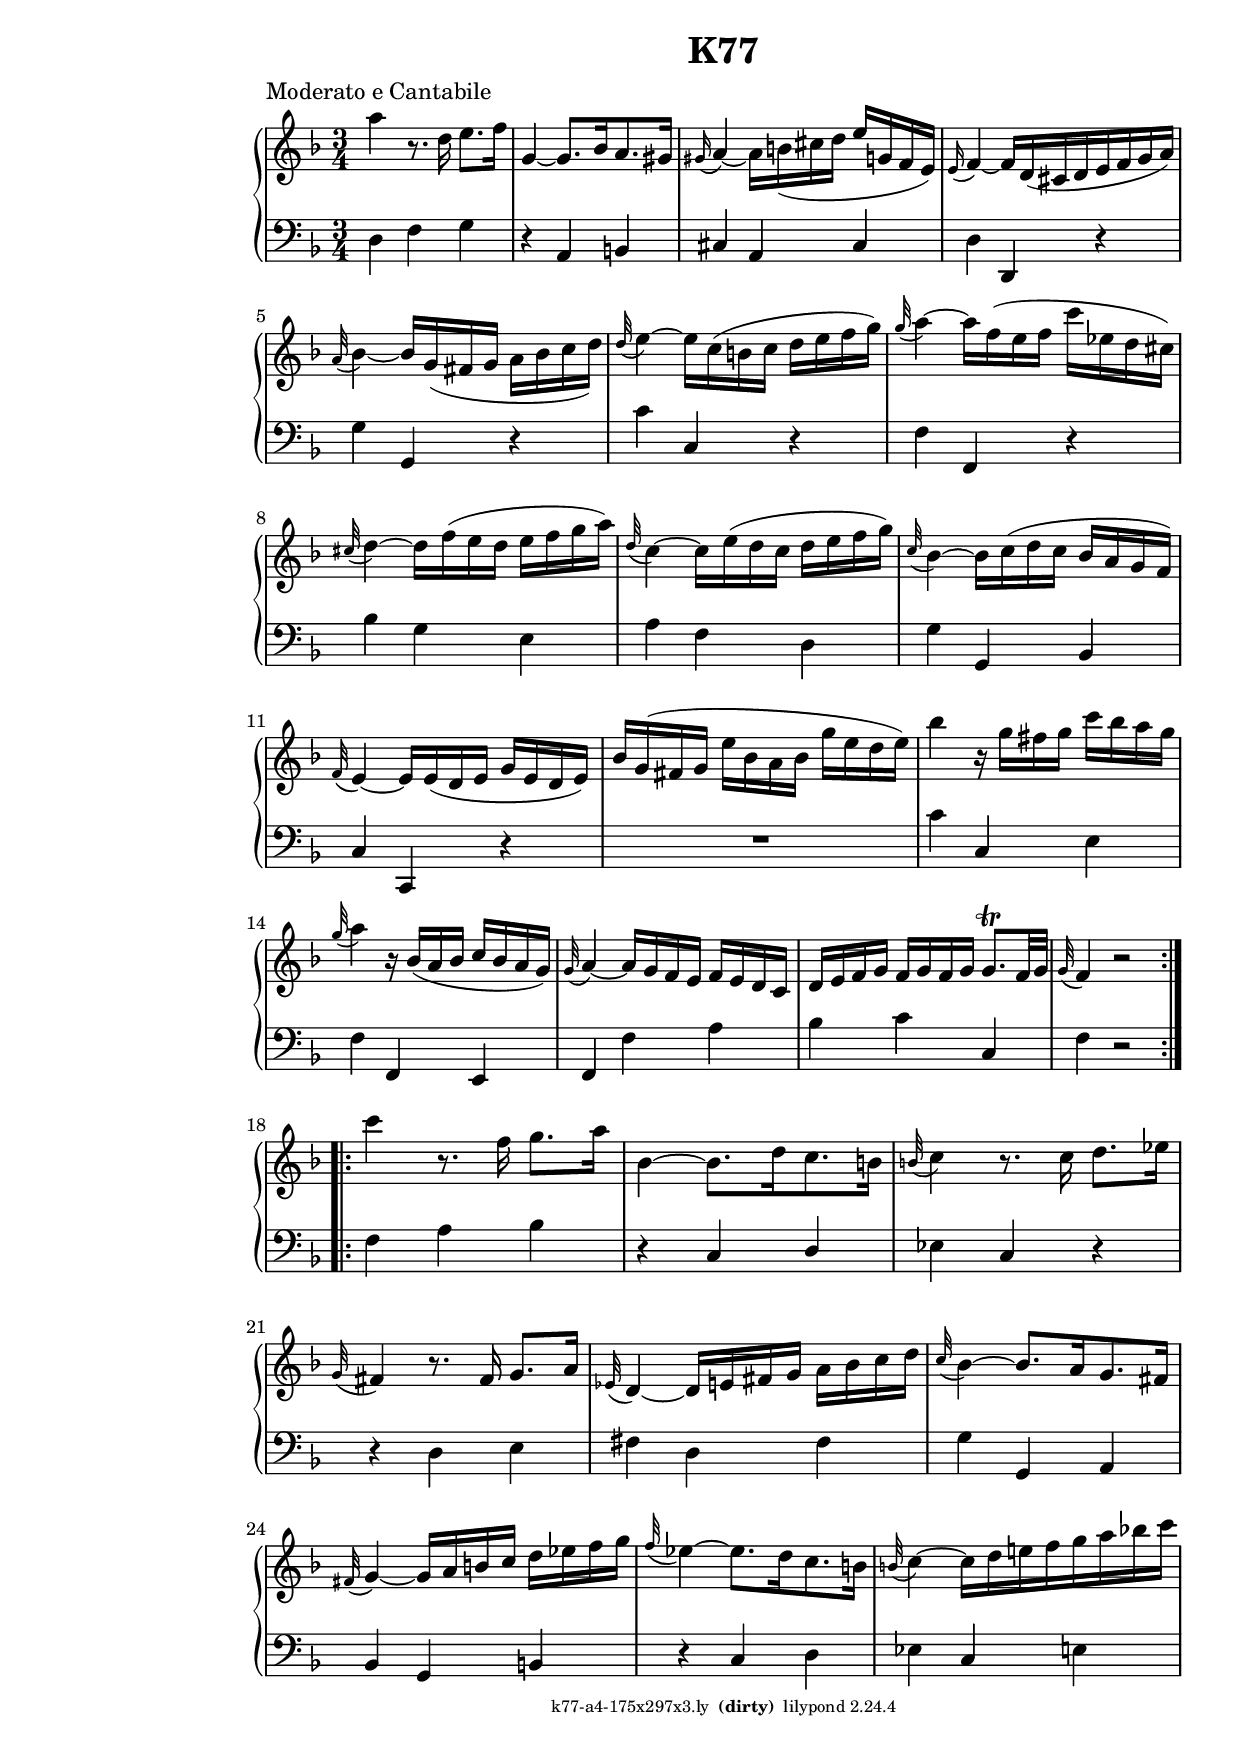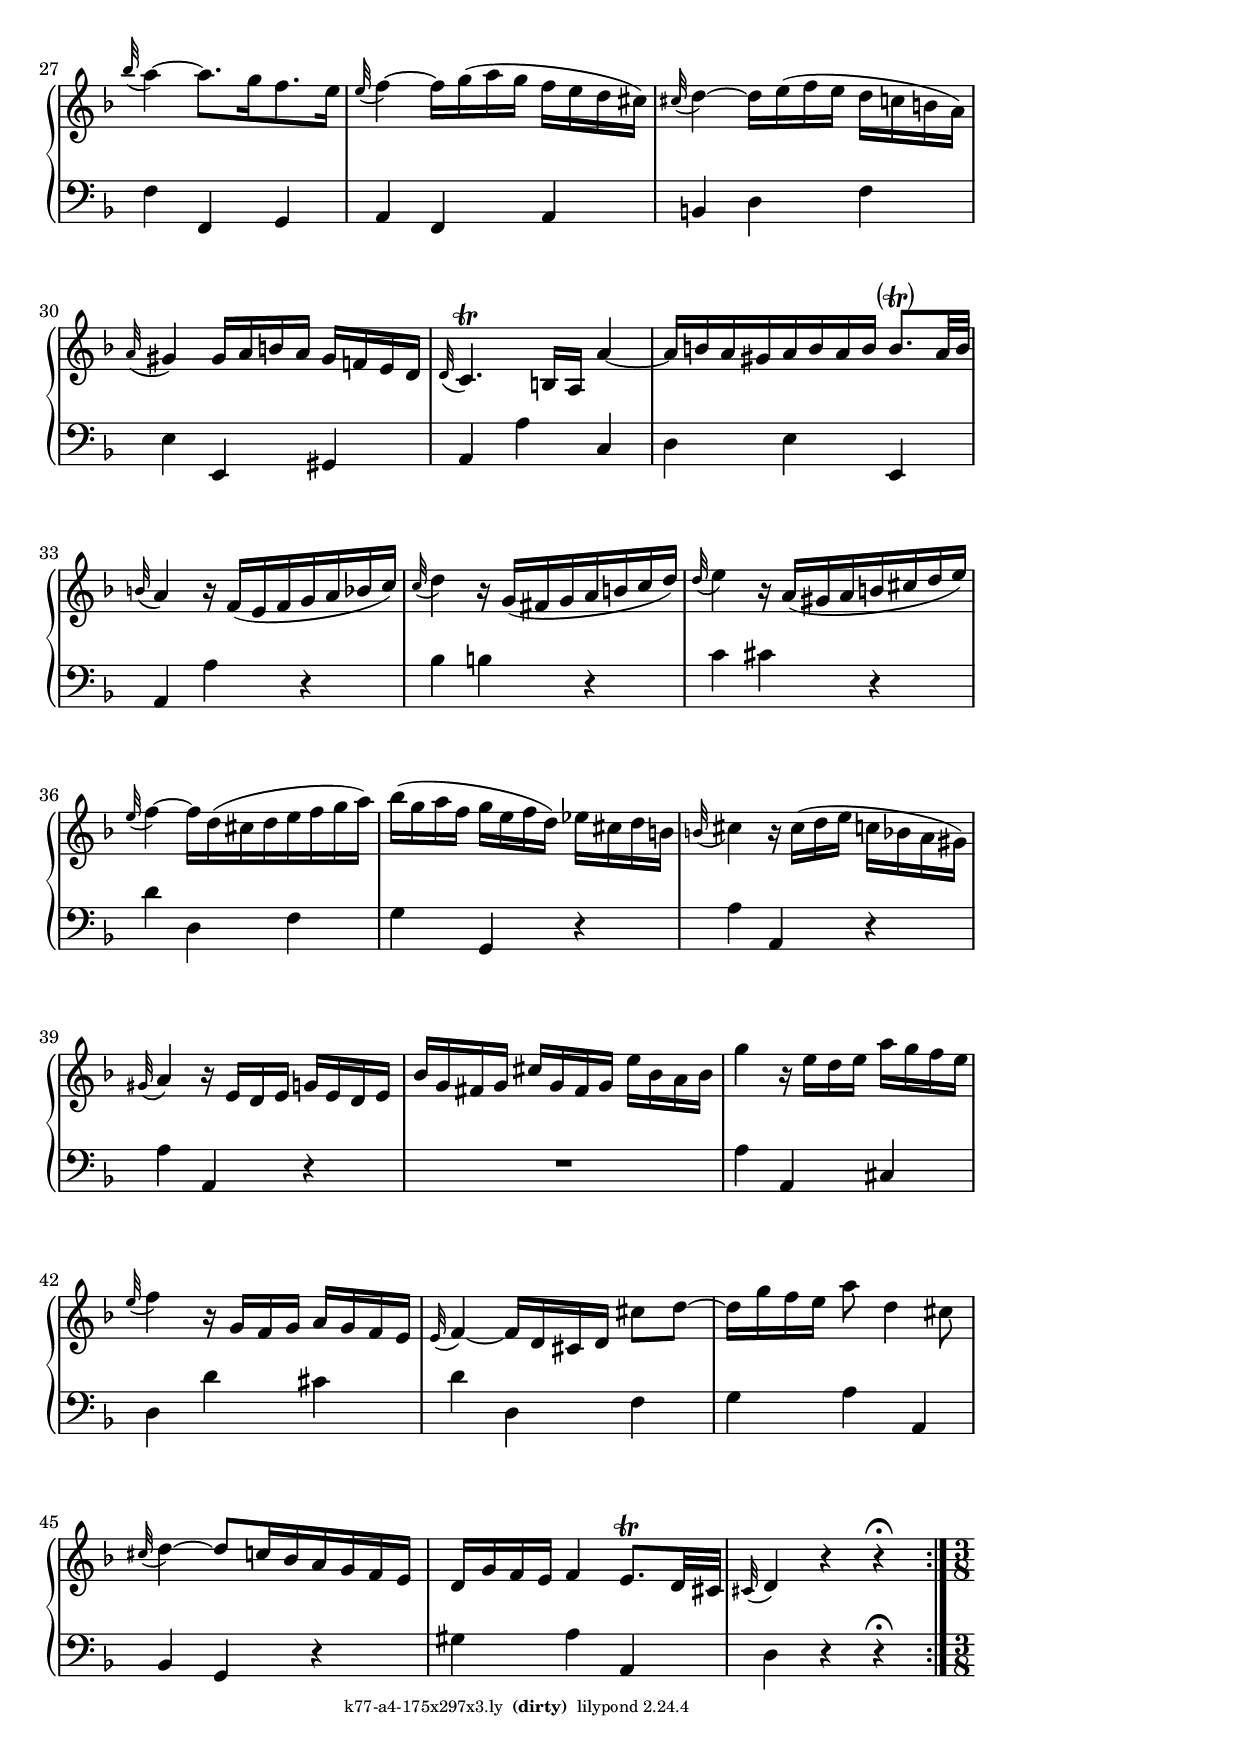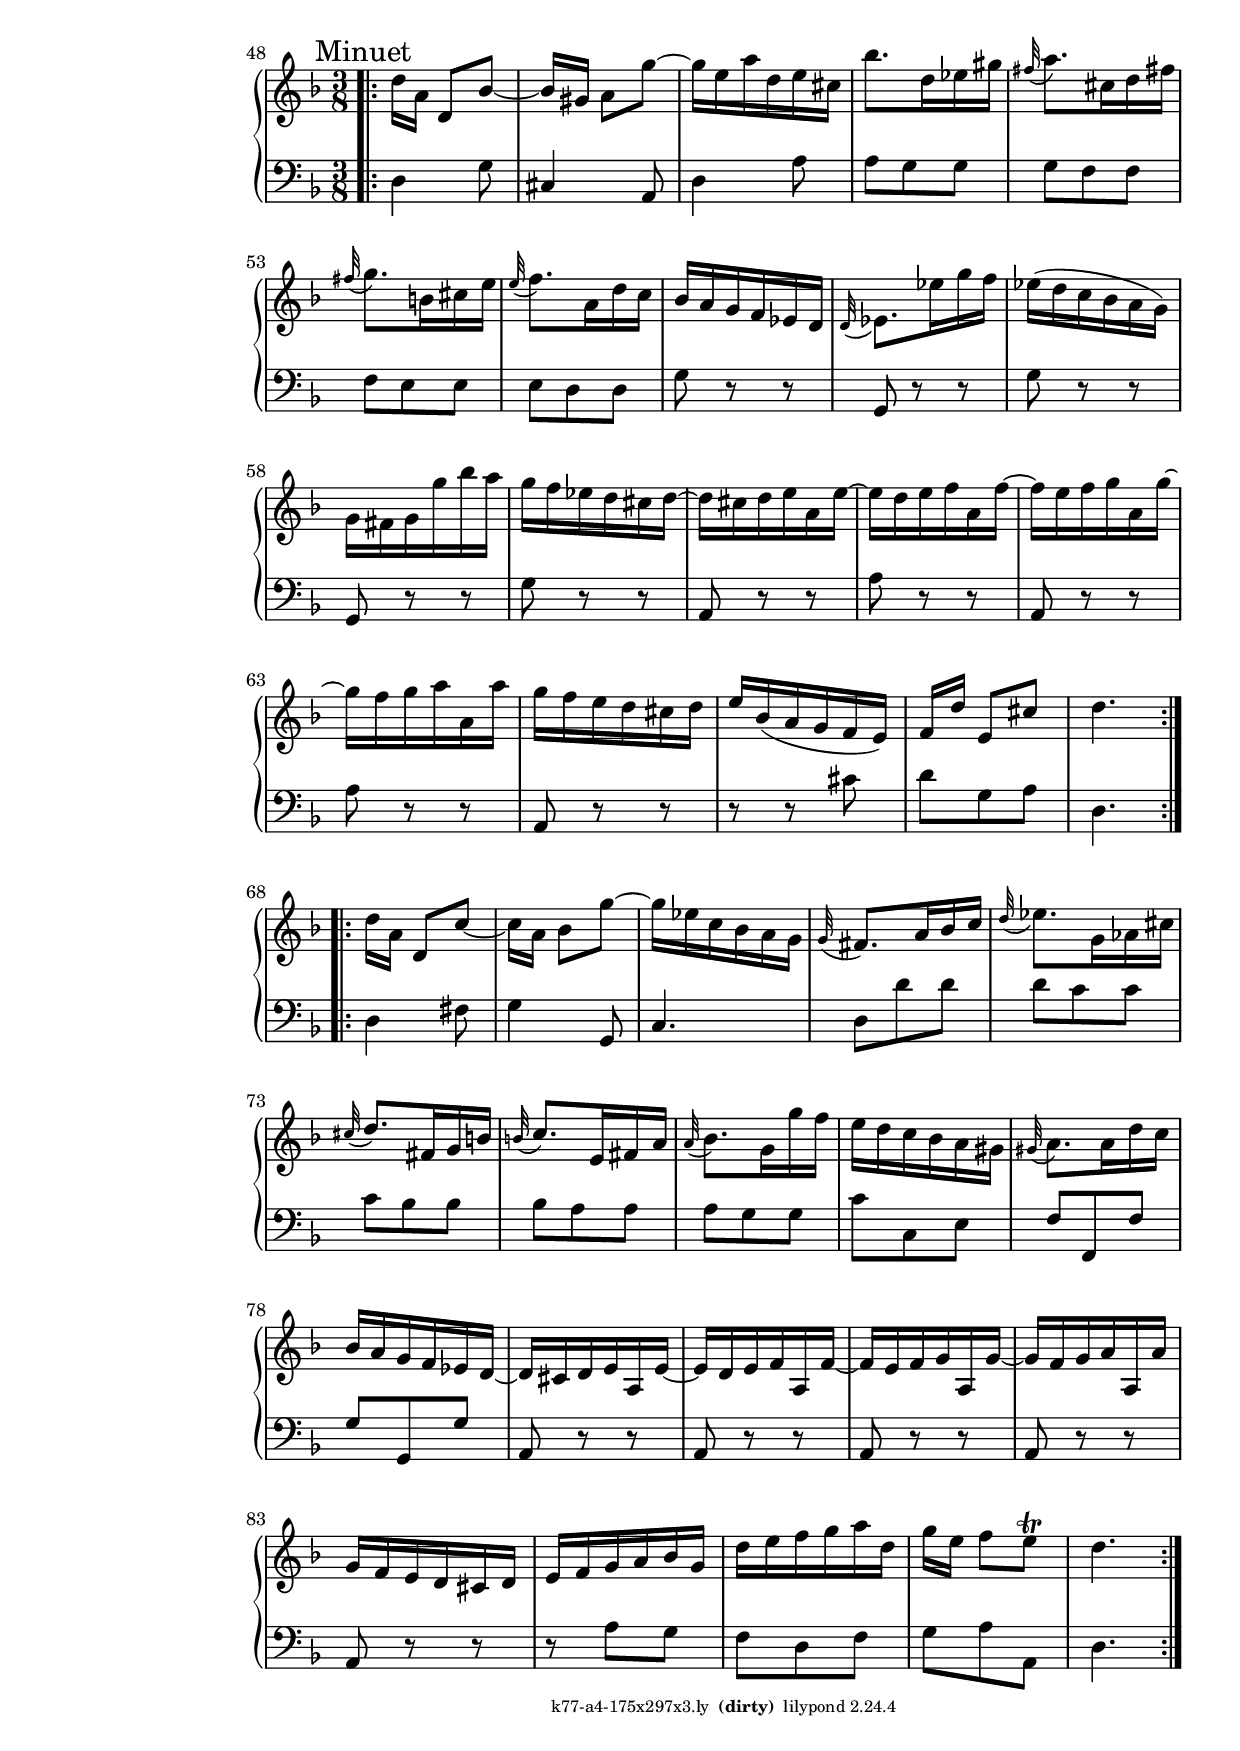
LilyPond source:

\version "2.19.20"

\include "../../include/general.ily"
\include "../../include/a4-175x297.ily"

#(set-global-staff-size 20.0)

breaks = { s2.*17 \break s2.*30 \pageBreak s4.*20 \break }
\version "2.18.2"

su = \stemUp
sd = \stemDown
sn = \stemNeutral
tu = \tieUp
td = \tieDown
tn = \tieNeutral
cstr = \change Staff = "right"
cstl = \change Staff = "left"

\header {
  title = "K77"
  meter = "Moderato e Cantabile"
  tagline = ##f
}

globalOne = {
  \key d \minor
  \time 3/4
  \override ParenthesesItem #'font-size = #+2
}

right = \relative c''' {
  \globalOne
 
  \repeat volta 2 {
    a4 r8. d,16 e8. f16
    g,4 ~ g8.[ bes16 a8. gis16]
    \appoggiatura gis16 a4 ~ a16 \once \slurDown b( cis d e g, f e)

    \appoggiatura e16 f4 ~ f16[ d( cis d e f g a])
    \appoggiatura a32 bes4 ~ bes16 \once \slurDown g( fis g a bes c d)
    \appoggiatura d32 e4 ~ e16 c( b c d e f g)
    \appoggiatura g32 a4 ~ a16 f( e f c' ees, d cis)
    
    \appoggiatura cis32 d4 ~ d16 f( e d e f g a)
    \appoggiatura d,32 c4 ~ c16 e( d c d e f g)
    \appoggiatura c,32 bes4 ~ bes16 c( d c bes a g f)
    \appoggiatura f32 e4 ~ e16 e( d e g e d e)
    
    bes'16 g( fis g e' bes a bes g' e d e)
    bes'4 r16 g fis g c bes a g
    \appoggiatura g32 a4 r16 bes,( a bes c bes a g)
    \appoggiatura g32 a4 ~ a16 g f e f e d c
    
    d e f g f g f g g8.-\trill f32 g
    \appoggiatura g32 f4 r2
  }
  
  \repeat volta 2 {
    c''4 r8. f,16 g8. a16
    bes,4 ~ bes8.[ d16 c8. b16]
    
    \appoggiatura b32 c4 r8. c16 d8. ees16
    \appoggiatura g,32 fis4 r8. fis16 g8. a16
    \appoggiatura ees32 d4 ~ d16 e fis g a bes c d
    \appoggiatura c32 \once \tu bes4 ~ bes8.[ a16 g8. fis16]
    
    \appoggiatura fis32 g4 ~ g16 a b c d ees f g
    \appoggiatura f32 ees4 ~ ees8.[ d16 c8. b16]
    \appoggiatura b32 c4 ~ c16[ d e! f g a bes! c]
    \appoggiatura bes32 a4 ~ a8.[ g16 f8. e16]
    
    \appoggiatura e32 f4 ~ f16 g( a g f e d cis)
    \appoggiatura cis32 d4 ~ d16 e( f e d c b a)
    \appoggiatura a32 gis4 gis16 a b a gis f! e d
    \appoggiatura d32 c4.-\trill b16 a a'4 ~
    
    a16[ b a gis a b a b] b8.-\parenthesize-\trill a32 b
    \appoggiatura b32 a4 r16 f[( e f g a bes c])
    \appoggiatura c32 d4 r16 g,[( fis g a b c d])
    \appoggiatura d32 e4 r16 \su a,[( gis a b cis d e]) \sn
    
    \appoggiatura e32 f4 ~ f16[ d( cis d e f g a])
    bes( g a f g e f d) ees cis d b
    \appoggiatura b32 cis4 r16 \sd cis( d e c bes a gis) \sn
    \appoggiatura gis32 a4 r16 e d e g e d e
    
    bes' g fis g cis g fis g e' bes a bes
    g'4 r16 e d e a g f e
    \appoggiatura e32 f4 r16 g, f g a g f e
    \appoggiatura e32 f4 ~ f16 d cis d cis'8 d ~
    
    d16 g f e a8 d,4 cis8
    \appoggiatura cis32 d4 ~ d8[ c16 bes a g f e]
    d g f e f4 e8.-\trill d32 cis 
    \appoggiatura cis32 d4 r r-\fermata
  }
  
  \time 3/8
  
  \mark "Minuet"
  \repeat volta 2 {
    d'16[ a] d,8 bes' ~
    bes16[ gis] a8 g' ~
    g16 e a d, e cis
    bes'8. d,16 ees gis
    \appoggiatura fis32 a8. cis,16 d fis!
    
    \appoggiatura fis32 g8. b,16 cis e
    \appoggiatura e32 f8. a,16 d c
    bes a g f ees d
    \appoggiatura d32 ees8. ees'16 g f
    ees( d c bes a g)
    
    g fis g g' bes a
    g f ees d cis d ~
    d cis d e a, e' ~
    e d e f a, f' ~
    f e f g a, g' ~
    
    g f g a a, a'
    g f e d cis d 
    e bes( a g f e)
    f[ d'] e,8 cis'
    d4.
  }
  
  \repeat volta 2 {
    d16[ a] d,8 \once \td c' ~
    c16[ a] bes8 g' ~
    g16 ees c bes a g
    \appoggiatura g32 fis8. a16 bes c
    \appoggiatura d32 ees8. g,16 aes cis
    
    \appoggiatura cis32 d8. fis,16 g b
    \appoggiatura b32 c8. e,16 fis a
    \appoggiatura a32 bes8. g16 g' f
    e d c bes a gis
    \appoggiatura gis32 a8. a16 d c
    
    bes a g f ees d ~
    d cis d e a, e' ~
    e d e f a, f' ~
    f e f g a, g' ~
    g f g a a, a'
    
    g f e d cis d
    e f g a bes g
    d' e f g a d,
    g[ e] f8 e-\trill 
    d4.
  }
}
 
left = \relative c {
  \globalOne
  
  \repeat volta 2 {   
    d4 f g |
    r a, b |
    cis a cis |
    
    d d, r |
    g' g, r |
    c' c, r |
    f f, r |
    
    bes' g e |
    a f d |
    g g, bes |
    c c, r |
    
    R2. c''4 c, e |
    f f, e |
    f f' a |
    
    bes c c,
    f r2
  }
  
  \repeat volta 2 {
    f4 a bes
    r c, \once \su d
    
    ees c r
    r d e
    fis d fis
    g g, a
    
    bes g b
    r c d
    ees c e
    f f, g
    
    a f a
    b d f
    e e, gis
    a a' c,
    
    d e e, 
    a a' r 
    bes b r
    c cis r
    
    d d, f
    g g, r
    a' a, r
    a' a, r
    
    R2.
    a'4 a, cis
    d d' cis
    d d, f
    
    g a a,
    bes g r
    gis' a a,
    d r r-\fermata
  }

  \time 3/8
  
  \repeat volta 2 {
    d4 g8
    cis,4 a8
    d4 a'8
    a g g
    g f f
    
    f e e
    e d d
    g r r
    g, r r
    g' r r
    
    g, r r 
    g' r r
    a, r r
    a' r r
    a, r r
    
    a' r r
    a, r r
    r r cis'
    d g, a
    d,4.
  }
  
  \repeat volta 2 {
    d4 fis8
    g4 g,8
    c4.
    d8 d' d
    d c c
    
    c bes bes
    bes a a
    a g g
    c c, e
    f f, f'
    
    g g, g'
    a, r r
    a r r
    a r r
    a r r
    
    a r r
    r a' g
    f d f
    g a a,
    d4.
  }
}

\score {
  \new PianoStaff <<
    \new Staff = "right" {
      << 
        \breaks
        \right
      >>
    }
    \new Staff = "left" { 
      <<
        \clef bass \left 
        \breaks
      >>
    }
  >>
  \layout { indent = 0 }
}

